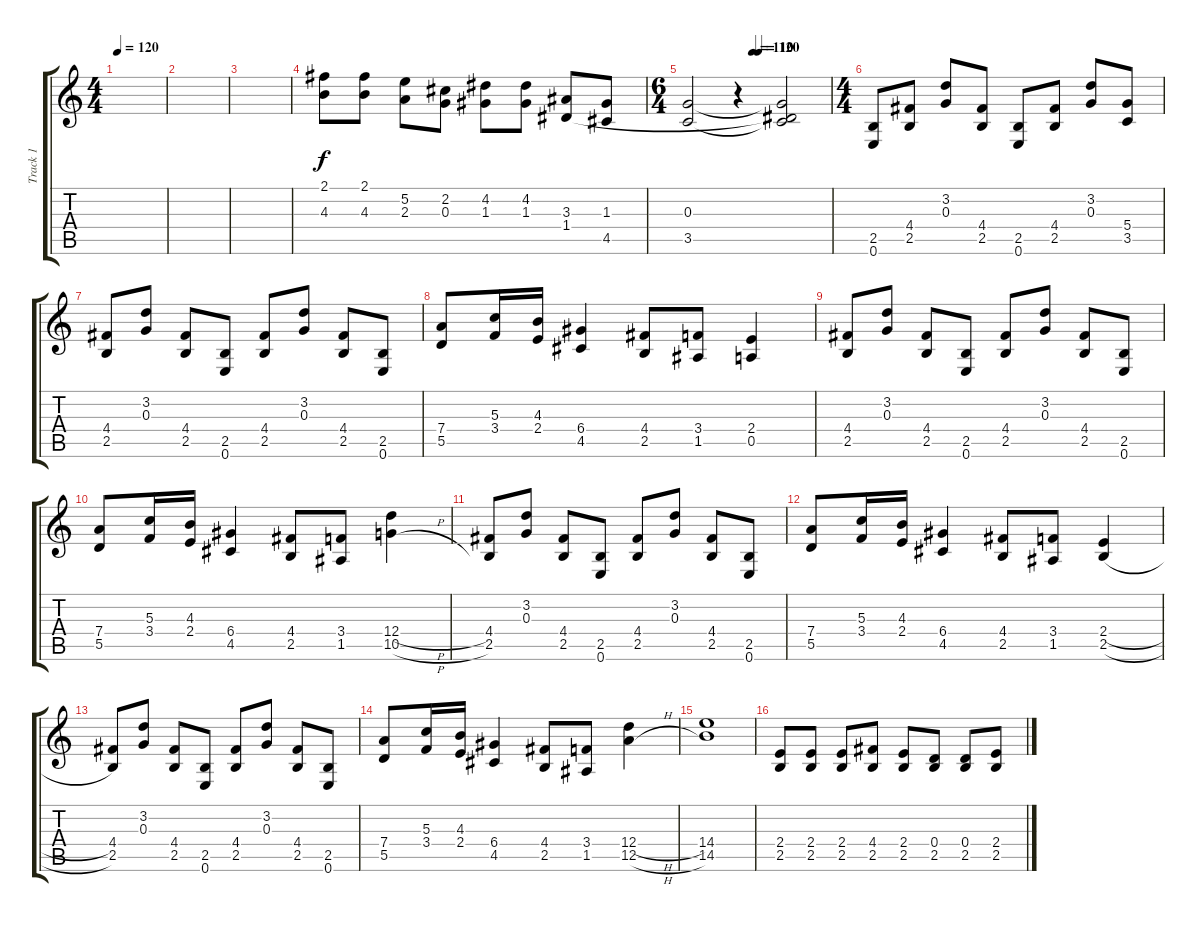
\track ("Track 1" "Track 1") {instrument overdrivenguitar}
\staff {score tabs}
\tuning (E4 B3 G3 D3 A2 E2) {hide}
\ts (4 4)
\tempo 120
\clef g2
\ks c
|
|
|
(2.1 4.3).8 (2.1 4.3).8 (5.2 2.3).8 (2.2 0.3).8 (4.2 1.3).8 (4.2 1.3).8 (3.3 1.4).8 (1.3 4.5).8 |
\ts (6 4)
\tempo (110 0.4583333333333333)
\tempo (120 0.5)
(0.3 3.5).2 r.4 (0.3{t} 1.4{t} 3.5{t}).2 |
\ts (4 4)
(2.5 0.6).8 (4.4 2.5).8 (3.2 0.3).8 (4.4 2.5).8 (2.5 0.6).8 (4.4 2.5).8 (3.2 0.3).8 (5.4 3.5).8{instrument overdrivenguitar} |
(4.4 2.5).8{instrument overdrivenguitar} (3.2 0.3).8 (4.4 2.5).8 (2.5 0.6).8 (4.4 2.5).8 (3.2 0.3).8 (4.4 2.5).8 (2.5 0.6).8 |
(7.4 5.5).8 (5.3 3.4).16 (4.3 2.4).16 (6.4 4.5).4 (4.4 2.5).8 (3.4 1.5).8 (2.4 0.5).4 |
(4.4 2.5).8 (3.2 0.3).8 (4.4 2.5).8 (2.5 0.6).8 (4.4 2.5).8 (3.2 0.3).8 (4.4 2.5).8 (2.5 0.6).8 |
(7.4 5.5).8 (5.3 3.4).16 (4.3 2.4).16 (6.4 4.5).4 (4.4 2.5).8 (3.4 1.5).8 (12.4{h} 10.5{h}).4 |
(4.4 2.5).8 (3.2 0.3).8 (4.4 2.5).8 (2.5 0.6).8 (4.4 2.5).8 (3.2 0.3).8 (4.4 2.5).8 (2.5 0.6).8 |
(7.4 5.5).8 (5.3 3.4).16 (4.3 2.4).16 (6.4 4.5).4 (4.4 2.5).8 (3.4 1.5).8 (2.4{h} 2.5{h}).4 |
(4.4 2.5).8 (3.2 0.3).8 (4.4 2.5).8 (2.5 0.6).8 (4.4 2.5).8 (3.2 0.3).8 (4.4 2.5).8 (2.5 0.6).8 |
(7.4 5.5).8 (5.3 3.4).16 (4.3 2.4).16 (6.4 4.5).4 (4.4 2.5).8 (3.4 1.5).8 (12.4{h} 12.5{h}).4 |
(14.4 14.5).1 |
(2.4 2.5).8 (2.4 2.5).8 (2.4 2.5).8 (4.4 2.5).8 (2.4 2.5).8 (0.4 2.5).8 (0.4 2.5).8 (2.4 2.5).8
